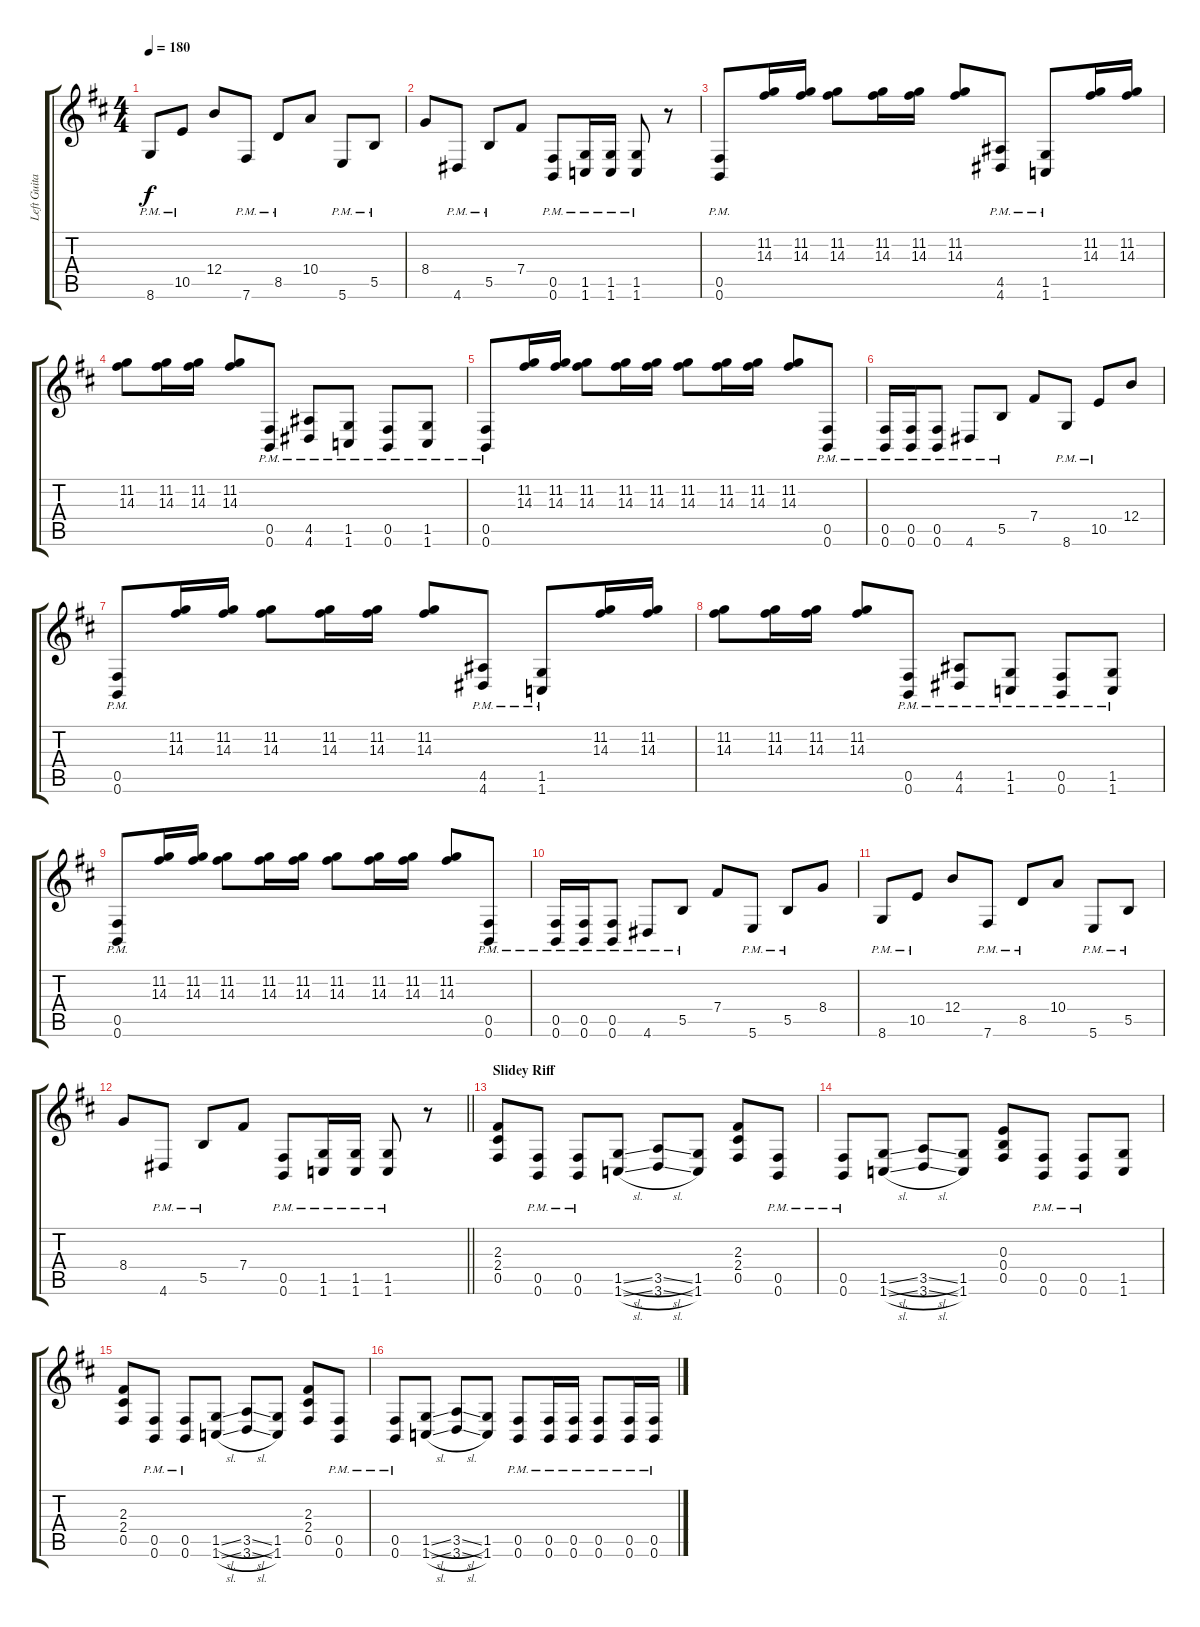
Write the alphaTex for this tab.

\track ("Left Guitar" "Left Guita") {instrument distortionguitar}
\staff {score tabs}
\tuning (Db4 Ab3 E3 B2 Gb2 B1) {hide}
\ts (4 4)
\tempo 180
\clef g2
\ks d
8.6{pm}.8{dy f} 10.5{pm}.8 12.4.8 7.6{pm}.8 8.5{pm}.8 10.4.8 5.6{pm}.8 5.5{pm}.8 |
8.4.8 4.6{pm}.8 5.5{pm}.8 7.4.8 (0.5{pm} 0.6{pm}).8 (1.5{pm} 1.6{pm}).16 (1.5{pm} 1.6{pm}).16 (1.5{pm} 1.6{pm}).8 r.8 |
(0.5{pm} 0.6{pm}).8 (11.2 14.3).16 (11.2 14.3).16 (11.2 14.3).8 (11.2 14.3).16 (11.2 14.3).16 (11.2 14.3).8 (4.5{pm} 4.6{pm}).8 (1.5{pm} 1.6{pm}).8 (11.2 14.3).16 (11.2 14.3).16 |
(11.2 14.3).8 (11.2 14.3).16 (11.2 14.3).16 (11.2 14.3).8 (0.5{pm} 0.6{pm}).8 (4.5{pm} 4.6{pm}).8 (1.5{pm} 1.6{pm}).8 (0.5{pm} 0.6{pm}).8 (1.5{pm} 1.6{pm}).8 |
(0.5{pm} 0.6{pm}).8 (11.2 14.3).16 (11.2 14.3).16 (11.2 14.3).8 (11.2 14.3).16 (11.2 14.3).16 (11.2 14.3).8 (11.2 14.3).16 (11.2 14.3).16 (11.2 14.3).8 (0.5{pm} 0.6{pm}).8 |
(0.5{pm} 0.6{pm}).16 (0.5{pm} 0.6{pm}).16 (0.5{pm} 0.6{pm}).8 4.6{pm}.8 5.5{pm}.8 7.4.8 8.6{pm}.8 10.5{pm}.8 12.4.8 |
(0.5{pm} 0.6{pm}).8 (11.2 14.3).16 (11.2 14.3).16 (11.2 14.3).8 (11.2 14.3).16 (11.2 14.3).16 (11.2 14.3).8 (4.5{pm} 4.6{pm}).8 (1.5{pm} 1.6{pm}).8 (11.2 14.3).16 (11.2 14.3).16 |
(11.2 14.3).8 (11.2 14.3).16 (11.2 14.3).16 (11.2 14.3).8 (0.5{pm} 0.6{pm}).8 (4.5{pm} 4.6{pm}).8 (1.5{pm} 1.6{pm}).8 (0.5{pm} 0.6{pm}).8 (1.5{pm} 1.6{pm}).8 |
(0.5{pm} 0.6{pm}).8 (11.2 14.3).16 (11.2 14.3).16 (11.2 14.3).8 (11.2 14.3).16 (11.2 14.3).16 (11.2 14.3).8 (11.2 14.3).16 (11.2 14.3).16 (11.2 14.3).8 (0.5{pm} 0.6{pm}).8 |
(0.5{pm} 0.6{pm}).16 (0.5{pm} 0.6{pm}).16 (0.5{pm} 0.6{pm}).8 4.6{pm}.8 5.5{pm}.8 7.4.8 5.6{pm}.8 5.5{pm}.8 8.4.8 |
8.6{pm}.8 10.5{pm}.8 12.4.8 7.6{pm}.8 8.5{pm}.8 10.4.8 5.6{pm}.8 5.5{pm}.8 |
\barLineRight lightlight
8.4.8 4.6{pm}.8 5.5{pm}.8 7.4.8 (0.5{pm} 0.6{pm}).8 (1.5{pm} 1.6{pm}).16 (1.5{pm} 1.6{pm}).16 (1.5{pm} 1.6{pm}).8 r.8 |
\section ("" "Slidey Riff")
(2.3 2.4 0.5).8 (0.5{pm} 0.6{pm}).8 (0.5{pm} 0.6{pm}).8 (1.5{sl} 1.6{sl}).8 (3.5{sl} 3.6{sl}).8 (1.5 1.6).8 (2.3 2.4 0.5).8 (0.5{pm} 0.6{pm}).8 |
(0.5{pm} 0.6{pm}).8 (1.5{sl} 1.6{sl}).8 (3.5{sl} 3.6{sl}).8 (1.5 1.6).8 (0.3 0.4 0.5).8 (0.5{pm} 0.6{pm}).8 (0.5{pm} 0.6{pm}).8 (1.5 1.6).8 |
(2.3 2.4 0.5).8 (0.5{pm} 0.6{pm}).8 (0.5{pm} 0.6{pm}).8 (1.5{sl} 1.6{sl}).8 (3.5{sl} 3.6{sl}).8 (1.5 1.6).8 (2.3 2.4 0.5).8 (0.5{pm} 0.6{pm}).8 |
(0.5{pm} 0.6{pm}).8 (1.5{sl} 1.6{sl}).8 (3.5{sl} 3.6{sl}).8 (1.5 1.6).8 (0.5{pm} 0.6{pm}).8 (0.5{pm} 0.6{pm}).16 (0.5{pm} 0.6{pm}).16 (0.5{pm} 0.6{pm}).8 (0.5{pm} 0.6{pm}).16 (0.5{pm} 0.6{pm}).16
